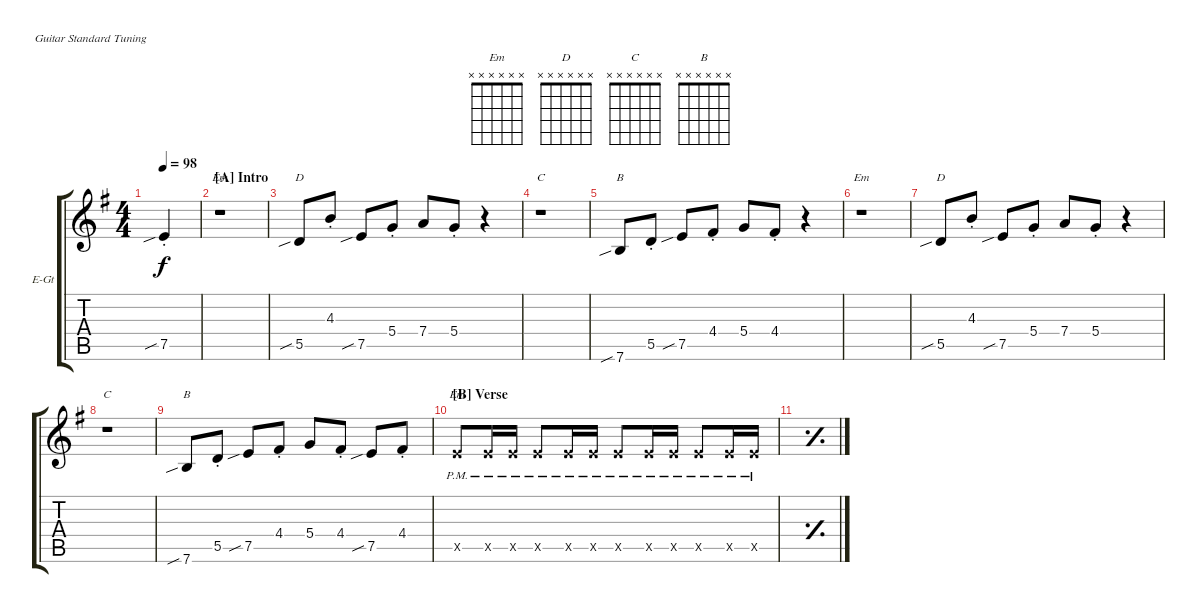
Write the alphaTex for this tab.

\defaultSystemsLayout 4
\bracketExtendMode groupsimilarinstruments
\firstSystemTrackNameOrientation horizontal
\otherSystemsTrackNameOrientation horizontal
\track ("Jamie Cook" "E-Gt") {multiBarRest instrument electricguitarclean}
\staff {score tabs}
\tuning (E4 B3 G3 D3 A2 E2)
\chord ("Em" x x x x x x)
\chord ("D" x x x x x x)
\chord ("C" x x x x x x)
\chord ("B" x x x x x x)
\ts (4 4)
\ac
\tempo 98
\clef g2
\ks g
7.5{sib st}.4{dy f instrument electricguitarclean} |
\section ("A" "Intro")
r.1{ch "Em"} |
5.5{sib}.8{ch "D"} 4.3{st}.8 7.5{sib}.8 5.4{st}.8 7.4.8 5.4{st}.8 r.4 |
r.1{ch "C"} |
7.6{sib}.8{ch "B"} 5.5{st}.8 7.5{sib}.8 4.4{st}.8 5.4.8 4.4{st}.8 r.4 |
r.1{ch "Em"} |
5.5{sib}.8{ch "D"} 4.3{st}.8 7.5{sib}.8 5.4{st}.8 7.4.8 5.4{st}.8 r.4 |
r.1{ch "C"} |
7.6{sib}.8{ch "B"} 5.5{st}.8 7.5{sib}.8 4.4{st}.8 5.4.8 4.4{st}.8 7.5{sib}.8 4.4{st}.8 |
\section ("B" "Verse")
7.5{pm x}.8{ch "Em"} 7.5{pm x}.16 7.5{pm x}.16 7.5{pm x}.8 7.5{pm x}.16 7.5{pm x}.16 7.5{pm x}.8 7.5{pm x}.16 7.5{pm x}.16 7.5{pm x}.8 7.5{pm x}.16 7.5{pm x}.16 |
\simile simple
